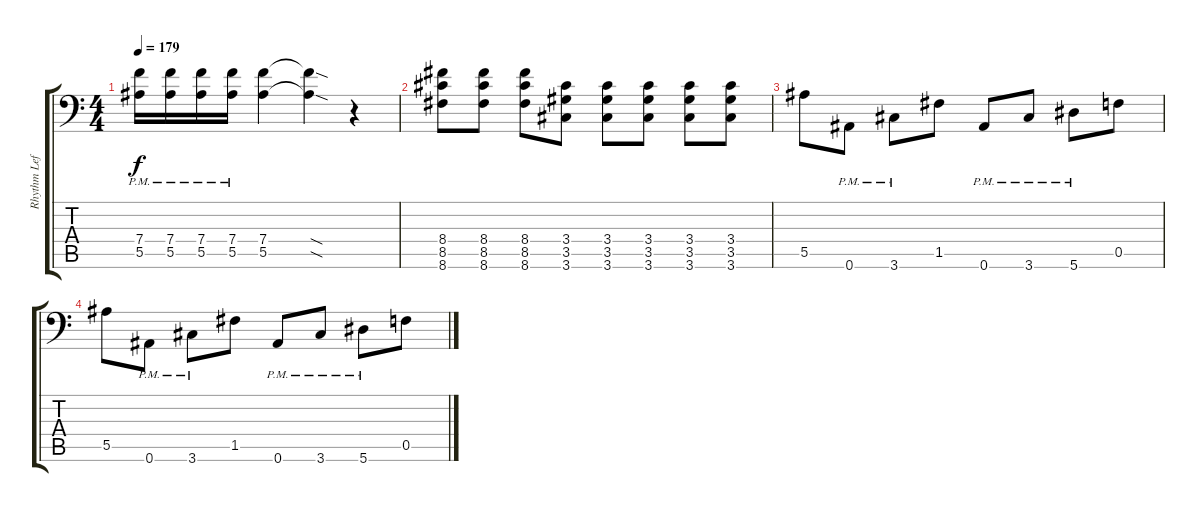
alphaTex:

\track ("Rhythm Left" "Rhythm Lef") {instrument distortionguitar}
\staff {score tabs}
\tuning (C4 G3 Eb3 Bb2 F2 Bb1) {hide}
\ts (4 4)
\tempo 179
\clef f4
\ks c
(7.4{pm} 5.5{pm}).16{dy f} (7.4{pm} 5.5{pm}).16 (7.4{pm} 5.5{pm}).16 (7.4{pm} 5.5{pm}).16 (7.4 5.5).4 (7.4{sod t} 5.5{sod t}).4 r.4 |
(8.4 8.5 8.6).8 (8.4 8.5 8.6).8 (8.4 8.5 8.6).8 (3.4 3.5 3.6).8 (3.4 3.5 3.6).8 (3.4 3.5 3.6).8 (3.4 3.5 3.6).8 (3.4 3.5 3.6).8 |
5.5.8 0.6{pm}.8 3.6{pm}.8 1.5.8 0.6{pm}.8 3.6{pm}.8 5.6{pm}.8 0.5.8 |
5.5.8 0.6{pm}.8 3.6{pm}.8 1.5.8 0.6{pm}.8 3.6{pm}.8 5.6{pm}.8 0.5.8
